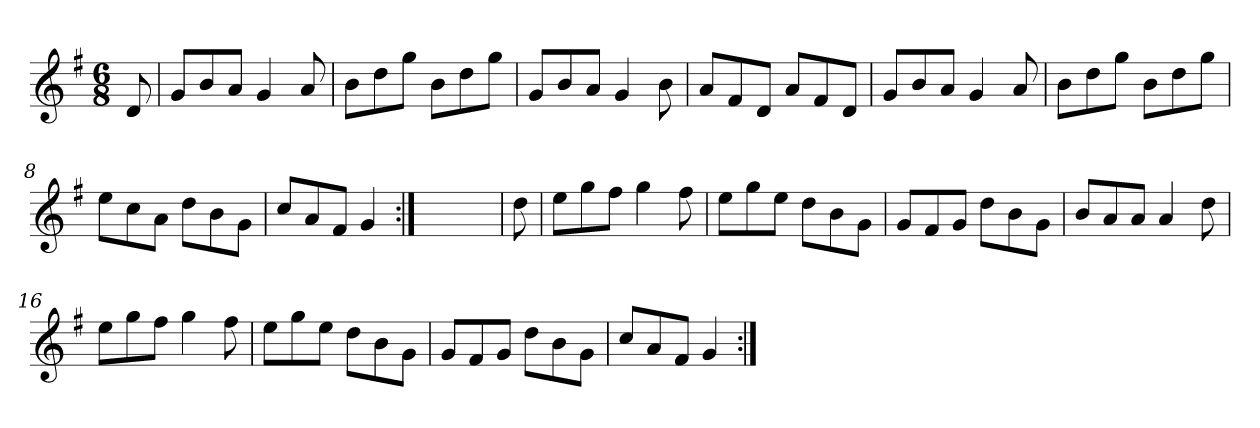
**kern
*part1
*staff1
*clefG2
*k[f#]
*G:
*M6/8
=1
8d/
=2
8g/L
8b/
8a/J
4g/
8a/
=3
8b\L
8dd\
8gg\J
8b\L
8dd\
8gg\J
=4
8g/L
8b/
8a/J
4g/
8b\
=5
8a/L
8f#/
8d/J
8a/L
8f#/
8d/J
=6
8g/L
8b/
8a/J
4g/
8a/
=7
8b\L
8dd\
8gg\J
8b\L
8dd\
8gg\J
=8
8ee\L
8cc\
8a\J
8dd\L
8b\
8g\J
!!LO:LB:g=z
=9
8cc/L
8a/
8f#/J
4g/
=10:|!
2.ryy
=11
8dd\
=12
8ee\L
8gg\
8ff#\J
4gg\
8ff#\
=13
8ee\L
8gg\
8ee\J
8dd\L
8b\
8g\J
=14
8g/L
8f#/
8g/J
8dd\L
8b\
8g\J
=15
8b/L
8a/
8a/J
4a/
8dd\
=16
8ee\L
8gg\
8ff#\J
4gg\
8ff#\
=17
8ee\L
8gg\
8ee\J
8dd\L
8b\
8g\J
!!LO:LB:g=z
=18
8g/L
8f#/
8g/J
8dd\L
8b\
8g\J
=19
8cc/L
8a/
8f#/J
4g/
=:|!
*-
